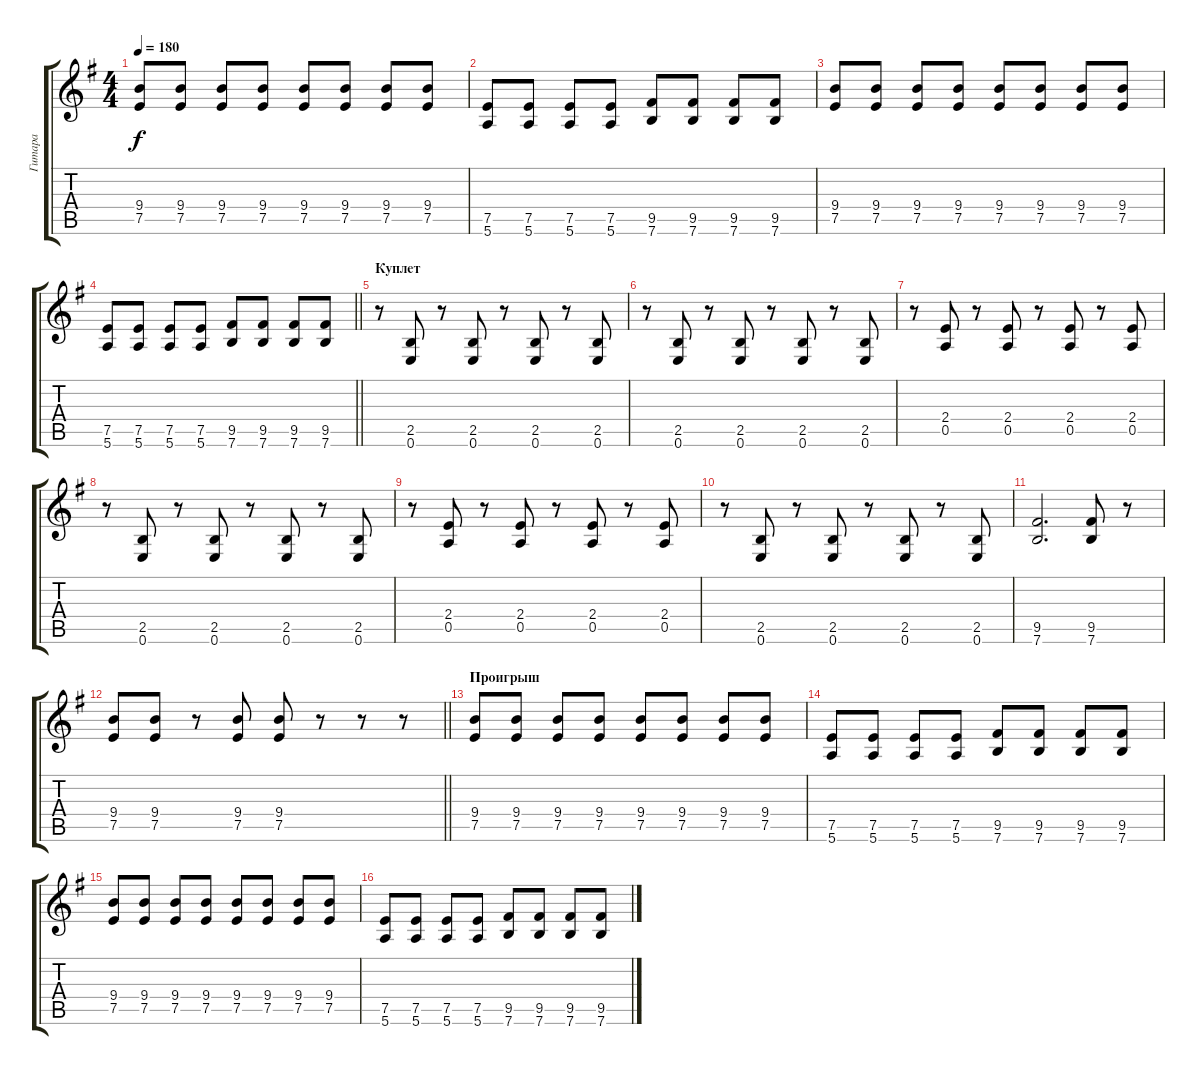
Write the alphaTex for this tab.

\track ("Гитара" "Гитара") {instrument overdrivenguitar}
\staff {score tabs}
\tuning (E4 B3 G3 D3 A2 E2) {hide}
\ts (4 4)
\tempo 180
\clef g2
\ks g
(9.4 7.5).8{dy f} (9.4 7.5).8 (9.4 7.5).8 (9.4 7.5).8 (9.4 7.5).8 (9.4 7.5).8 (9.4 7.5).8 (9.4 7.5).8 |
(7.5 5.6).8 (7.5 5.6).8 (7.5 5.6).8 (7.5 5.6).8 (9.5 7.6).8 (9.5 7.6).8 (9.5 7.6).8 (9.5 7.6).8 |
(9.4 7.5).8 (9.4 7.5).8 (9.4 7.5).8 (9.4 7.5).8 (9.4 7.5).8 (9.4 7.5).8 (9.4 7.5).8 (9.4 7.5).8 |
\barLineRight lightlight
(7.5 5.6).8 (7.5 5.6).8 (7.5 5.6).8 (7.5 5.6).8 (9.5 7.6).8 (9.5 7.6).8 (9.5 7.6).8 (9.5 7.6).8 |
\section ("" "Куплет")
r.8 (2.5 0.6).8 r.8 (2.5 0.6).8 r.8 (2.5 0.6).8 r.8 (2.5 0.6).8 |
r.8 (2.5 0.6).8 r.8 (2.5 0.6).8 r.8 (2.5 0.6).8 r.8 (2.5 0.6).8 |
r.8 (2.4 0.5).8 r.8 (2.4 0.5).8 r.8 (2.4 0.5).8 r.8 (2.4 0.5).8 |
r.8 (2.5 0.6).8 r.8 (2.5 0.6).8 r.8 (2.5 0.6).8 r.8 (2.5 0.6).8 |
r.8 (2.4 0.5).8 r.8 (2.4 0.5).8 r.8 (2.4 0.5).8 r.8 (2.4 0.5).8 |
r.8 (2.5 0.6).8 r.8 (2.5 0.6).8 r.8 (2.5 0.6).8 r.8 (2.5 0.6).8 |
(9.5 7.6).2{d} (9.5 7.6).8 r.8 |
\barLineRight lightlight
(9.4 7.5).8 (9.4 7.5).8 r.8 (9.4 7.5).8 (9.4 7.5).8 r.8 r.8 r.8 |
\section ("" "Проигрыш")
(9.4 7.5).8 (9.4 7.5).8 (9.4 7.5).8 (9.4 7.5).8 (9.4 7.5).8 (9.4 7.5).8 (9.4 7.5).8 (9.4 7.5).8 |
(7.5 5.6).8 (7.5 5.6).8 (7.5 5.6).8 (7.5 5.6).8 (9.5 7.6).8 (9.5 7.6).8 (9.5 7.6).8 (9.5 7.6).8 |
(9.4 7.5).8 (9.4 7.5).8 (9.4 7.5).8 (9.4 7.5).8 (9.4 7.5).8 (9.4 7.5).8 (9.4 7.5).8 (9.4 7.5).8 |
(7.5 5.6).8 (7.5 5.6).8 (7.5 5.6).8 (7.5 5.6).8 (9.5 7.6).8 (9.5 7.6).8 (9.5 7.6).8 (9.5 7.6).8
